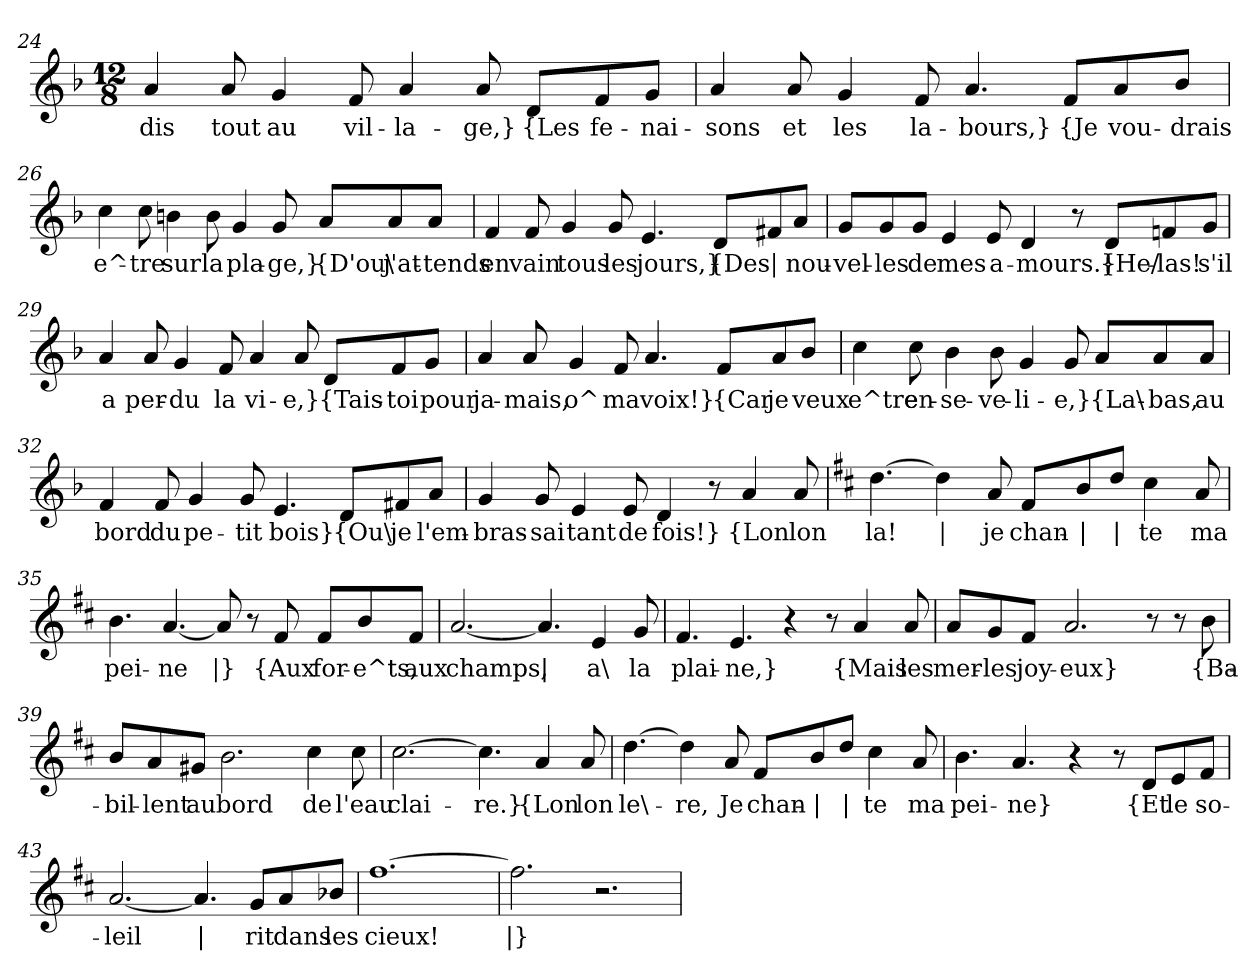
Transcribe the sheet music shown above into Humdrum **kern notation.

**kern	**text
*part1	*part1
*staff1	*staff1
*clefG2	*
*k[b-]	*
*M12/8	*
=24	=24
!	!LO:LY:b
4a/	-dis
!	!LO:LY:b
8a/	tout
!	!LO:LY:b
4g/	au
!	!LO:LY:b
8f/	vil-
!	!LO:LY:b
4a/	-la-
!	!LO:LY:b
8a/	-ge,}
!	!LO:LY:b
8d/L	{Les
!	!LO:LY:b
8f/	fe-
!	!LO:LY:b
8g/J	-nai-
!!LO:PB:g=z
=25	=25
!	!LO:LY:b
4a/	-sons
!	!LO:LY:b
8a/	et
!	!LO:LY:b
4g/	les
!	!LO:LY:b
8f/	la-
!	!LO:LY:b
4.a/	-bours,}
!	!LO:LY:b
8f/L	{Je
!	!LO:LY:b
8a/	vou-
!	!LO:LY:b
8b-/J	-drais
=26	=26
!	!LO:LY:b
4cc\	e^-
!	!LO:LY:b
8cc\	-tre
!	!LO:LY:b
4bn\	sur
!	!LO:LY:b
8b\	la
!	!LO:LY:b
4g/	pla-
!	!LO:LY:b
8g/	-ge,}
!	!LO:LY:b
8a/L	{D'ou\
!	!LO:LY:b
8a/	j'at-
!	!LO:LY:b
8a/J	-tends
!!LO:LB:g=z
=27	=27
!	!LO:LY:b
4f/	en
!	!LO:LY:b
8f/	vain
!	!LO:LY:b
4g/	tous
!	!LO:LY:b
8g/	les
!	!LO:LY:b
4.e/	jours,}
!	!LO:LY:b
8d/L	{Des
!	!LO:LY:b
8f#X/	|
!	!LO:LY:b
8a/J	nou-
=28	=28
!	!LO:LY:b
8g/L	-vel-
!	!LO:LY:b
8g/	-les
!	!LO:LY:b
8g/J	de
!	!LO:LY:b
4e/	mes
!	!LO:LY:b
8e/	a-
!	!LO:LY:b
4d/	-mours.}
8r	.
!	!LO:LY:b
8d/L	{He/-
!	!LO:LY:b
8fn/	-las!
!	!LO:LY:b
8g/J	s'il
!!LO:LB:g=z
=29	=29
!	!LO:LY:b
4a/	a
!	!LO:LY:b
8a/	per-
!	!LO:LY:b
4g/	-du
!	!LO:LY:b
8f/	la
!	!LO:LY:b
4a/	vi-
!	!LO:LY:b
8a/	e,}
!	!LO:LY:b
8d/L	{Tais-
!	!LO:LY:b
8f/	-toi
!	!LO:LY:b
8g/J	pour
=30	=30
!	!LO:LY:b
4a/	ja-
!	!LO:LY:b
8a/	-mais,
!	!LO:LY:b
4g/	o^
!	!LO:LY:b
8f/	ma
!	!LO:LY:b
4.a/	voix!}
!	!LO:LY:b
8f/L	{Car
!	!LO:LY:b
8a/	je
!	!LO:LY:b
8b-/J	veux
!!LO:LB:g=z
=31	=31
!	!LO:LY:b
4cc\	e^tre
!	!LO:LY:b
8cc\	en-
!	!LO:LY:b
4b-\	-se-
!	!LO:LY:b
8b-\	-ve-
!	!LO:LY:b
4g/	-li-
!	!LO:LY:b
8g/	-e,}
!	!LO:LY:b
8a/L	{La\-
!	!LO:LY:b
8a/	-bas,
!	!LO:LY:b
8a/J	au
=32	=32
!	!LO:LY:b
4f/	bord
!	!LO:LY:b
8f/	du
!	!LO:LY:b
4g/	pe-
!	!LO:LY:b
8g/	-tit
!	!LO:LY:b
4.e/	bois}
!	!LO:LY:b
8d/L	{Ou\
!	!LO:LY:b
8f#X/	je
!	!LO:LY:b
8a/J	l'em-
!!LO:LB:g=z
=33	=33
!	!LO:LY:b
4g/	-bras-
!	!LO:LY:b
8g/	-sai
!	!LO:LY:b
4e/	tant
!	!LO:LY:b
8e/	de
!	!LO:LY:b
4d/	fois!}
8r	.
!	!LO:LY:b
4a/	{Lon
!	!LO:LY:b
8a/	lon
=34	=34
*k[f#c#]	*
!	!LO:LY:b
[4.dd\	la!
!	!LO:LY:b
4dd\]	|
!	!LO:LY:b
8a/	je
!	!LO:LY:b
8f#/L	chan-
!	!LO:LY:b
8b/	|
!	!LO:LY:b
8dd/J	|
!	!LO:LY:b
4cc#\	-te
!	!LO:LY:b
8a/	ma
=35	=35
!	!LO:LY:b
4.b\	pei-
!	!LO:LY:b
[4.a/	-ne
!	!LO:LY:b
8a/]	|}
8r	.
!	!LO:LY:b
8f#/	{Aux
!	!LO:LY:b
8f#/L	for-
!	!LO:LY:b
8b/	-e^ts,
!	!LO:LY:b
8f#/J	aux
!!LO:LB:g=z
=36	=36
!	!LO:LY:b
[2.a/	champs,
!	!LO:LY:b
4.a/]	|
!	!LO:LY:b
4e/	a\
!	!LO:LY:b
8g/	la
=37	=37
!	!LO:LY:b
4.f#/	plai-
!	!LO:LY:b
4.e/	-ne,}
4r	.
8r	.
!	!LO:LY:b
4a/	{Mais
!	!LO:LY:b
8a/	les
=38	=38
!	!LO:LY:b
8a/L	mer-
!	!LO:LY:b
8g/	-les
!	!LO:LY:b
8f#/J	joy-
!	!LO:LY:b
2.a/	-eux}
8r	.
8r	.
!	!LO:LY:b
8b\	{Ba-
=39	=39
!	!LO:LY:b
8b/L	-bil-
!	!LO:LY:b
8a/	-lent
!	!LO:LY:b
8g#X/J	au
!	!LO:LY:b
2.b\	bord
!	!LO:LY:b
4cc#\	de
!	!LO:LY:b
8cc#\	l'eau
!!LO:LB:g=z
=40	=40
!	!LO:LY:b
[2.cc#\	clai-
!	!LO:LY:b
4.cc#\]	-re.}
!	!LO:LY:b
4a/	{Lon
!	!LO:LY:b
8a/	lon
=41	=41
!	!LO:LY:b
[4.dd\	le\-
!	!LO:LY:b
4dd\]	-re,
!	!LO:LY:b
8a/	Je
!	!LO:LY:b
8f#/L	chan-
!	!LO:LY:b
8b/	|
!	!LO:LY:b
8dd/J	|
!	!LO:LY:b
4cc#\	-te
!	!LO:LY:b
8a/	ma
=42	=42
!	!LO:LY:b
4.b\	pei-
!	!LO:LY:b
4.a/	-ne}
4r	.
8r	.
!	!LO:LY:b
8d/L	{Et
!	!LO:LY:b
8e/	le
!	!LO:LY:b
8f#/J	so-
=43	=43
!	!LO:LY:b
[2.a/	-leil
!	!LO:LY:b
4.a/]	|
!	!LO:LY:b
8g/L	rit
!	!LO:LY:b
8a/	dans
!	!LO:LY:b
8b-X/J	les
!!LO:LB:g=z
=44	=44
!	!LO:LY:b
[1.ff#	cieux!
=45	=45
!	!LO:LY:b
2.ff#\]	|}
2.r	.
=	=
*-	*-
